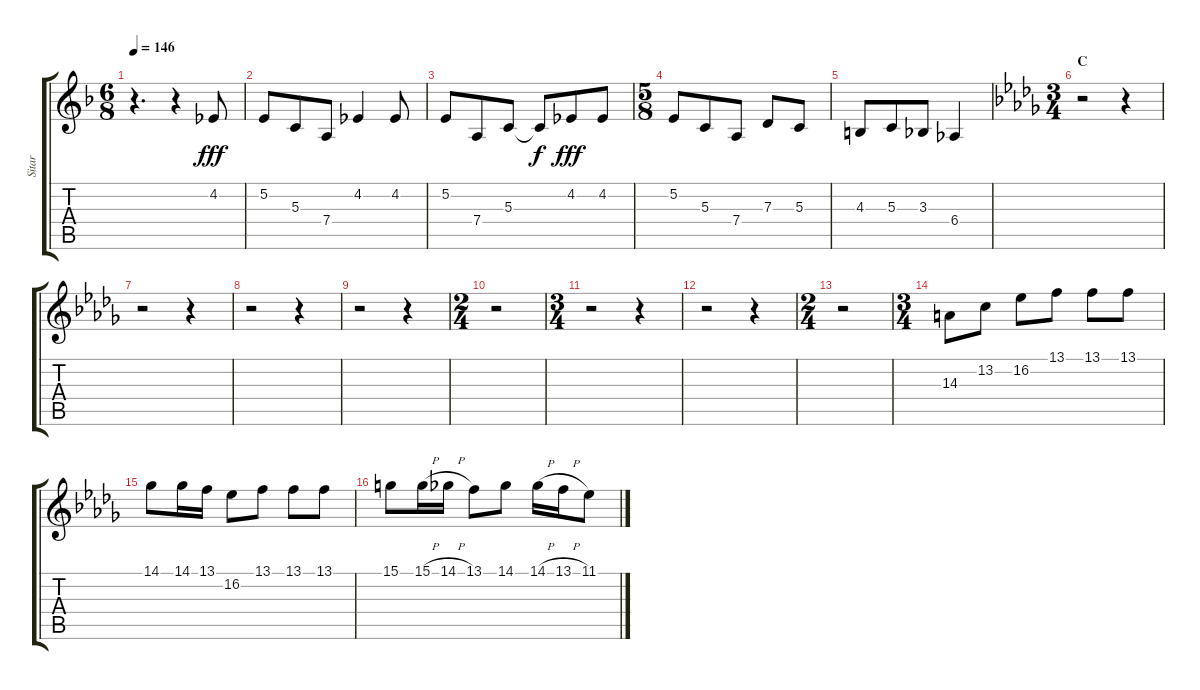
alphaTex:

\track ("Sitar" "Sitar") {instrument sitar}
\staff {score tabs}
\tuning (E4 B3 G3 D3 A2 E2) {hide}
\ts (6 8)
\tempo 146
\clef g2
\ks f
r.4{d dy f} r.4 4.2.8{dy fff} |
5.2.8 5.3.8 7.4.8 4.2.4 4.2.8 |
5.2.8 7.4.8 5.3.8 5.3{t}.8{dy f} 4.2.8{dy fff} 4.2.8 |
\ts (5 8)
5.2.8 5.3.8 7.4.8 7.3.8 5.3.8 |
4.3.8 5.3.8 3.3.8 6.4.4 |
\ts (3 4)
\section ("" "C")
\ks db
r.2 r.4 |
r.2 r.4 |
r.2 r.4 |
r.2 r.4 |
\ts (2 4)
r.2 |
\ts (3 4)
r.2 r.4 |
r.2 r.4 |
\ts (2 4)
r.2 |
\ts (3 4)
14.3.8 13.2.8 16.2.8 13.1.8 13.1.8 13.1.8 |
14.1.8 14.1.16 13.1.16 16.2.8 13.1.8 13.1.8 13.1.8 |
15.1.8 15.1{h}.16 14.1{h}.16 13.1.8 14.1.8 14.1{h}.16 13.1{h}.16 11.1.8
